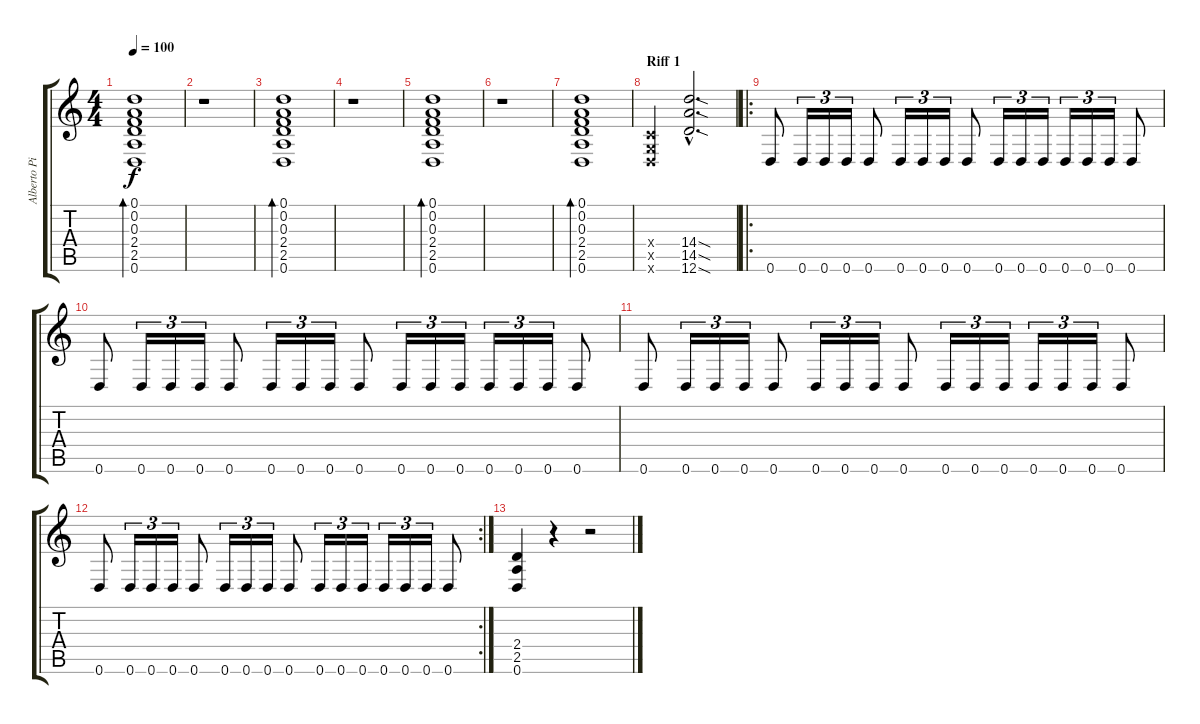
\track ("Alberto Pimentel" "Alberto Pi") {instrument distortionguitar}
\staff {score tabs}
\tuning (D4 A3 F3 C3 G2 D2) {hide}
\ts (4 4)
\tempo 100
\clef g2
\ks c
(0.1 0.2 0.3 2.4 2.5 0.6).1{bd 240 dy f volume 2} |
r.1{volume 12} |
(0.1 0.2 0.3 2.4 2.5 0.6).1{bd 240 volume 4} |
r.1{volume 12} |
(0.1 0.2 0.3 2.4 2.5 0.6).1{bd 240 volume 2} |
r.1 |
(0.1 0.2 0.3 2.4 2.5 0.6).1{bd 240 volume 12} |
\section ("" "Riff 1")
(0.4{x} 0.5{x} 0.6{x}).4 (14.4{sod hac} 14.5{sod hac} 12.6{sod hac}).2{d} |
\ro
0.6.8 0.6.16{tu (3 2)} 0.6.16{tu (3 2)} 0.6.16{tu (3 2)} 0.6.8 0.6.16{tu (3 2)} 0.6.16{tu (3 2)} 0.6.16{tu (3 2)} 0.6.8 0.6.16{tu (3 2)} 0.6.16{tu (3 2)} 0.6.16{tu (3 2)} 0.6.16{tu (3 2)} 0.6.16{tu (3 2)} 0.6.16{tu (3 2)} 0.6.8 |
0.6.8 0.6.16{tu (3 2)} 0.6.16{tu (3 2)} 0.6.16{tu (3 2)} 0.6.8 0.6.16{tu (3 2)} 0.6.16{tu (3 2)} 0.6.16{tu (3 2)} 0.6.8 0.6.16{tu (3 2)} 0.6.16{tu (3 2)} 0.6.16{tu (3 2)} 0.6.16{tu (3 2)} 0.6.16{tu (3 2)} 0.6.16{tu (3 2)} 0.6.8 |
0.6.8 0.6.16{tu (3 2)} 0.6.16{tu (3 2)} 0.6.16{tu (3 2)} 0.6.8 0.6.16{tu (3 2)} 0.6.16{tu (3 2)} 0.6.16{tu (3 2)} 0.6.8 0.6.16{tu (3 2)} 0.6.16{tu (3 2)} 0.6.16{tu (3 2)} 0.6.16{tu (3 2)} 0.6.16{tu (3 2)} 0.6.16{tu (3 2)} 0.6.8 |
\rc 2
0.6.8 0.6.16{tu (3 2)} 0.6.16{tu (3 2)} 0.6.16{tu (3 2)} 0.6.8 0.6.16{tu (3 2)} 0.6.16{tu (3 2)} 0.6.16{tu (3 2)} 0.6.8 0.6.16{tu (3 2)} 0.6.16{tu (3 2)} 0.6.16{tu (3 2)} 0.6.16{tu (3 2)} 0.6.16{tu (3 2)} 0.6.16{tu (3 2)} 0.6.8 |
(2.4 2.5 0.6).4 r.4 r.2
